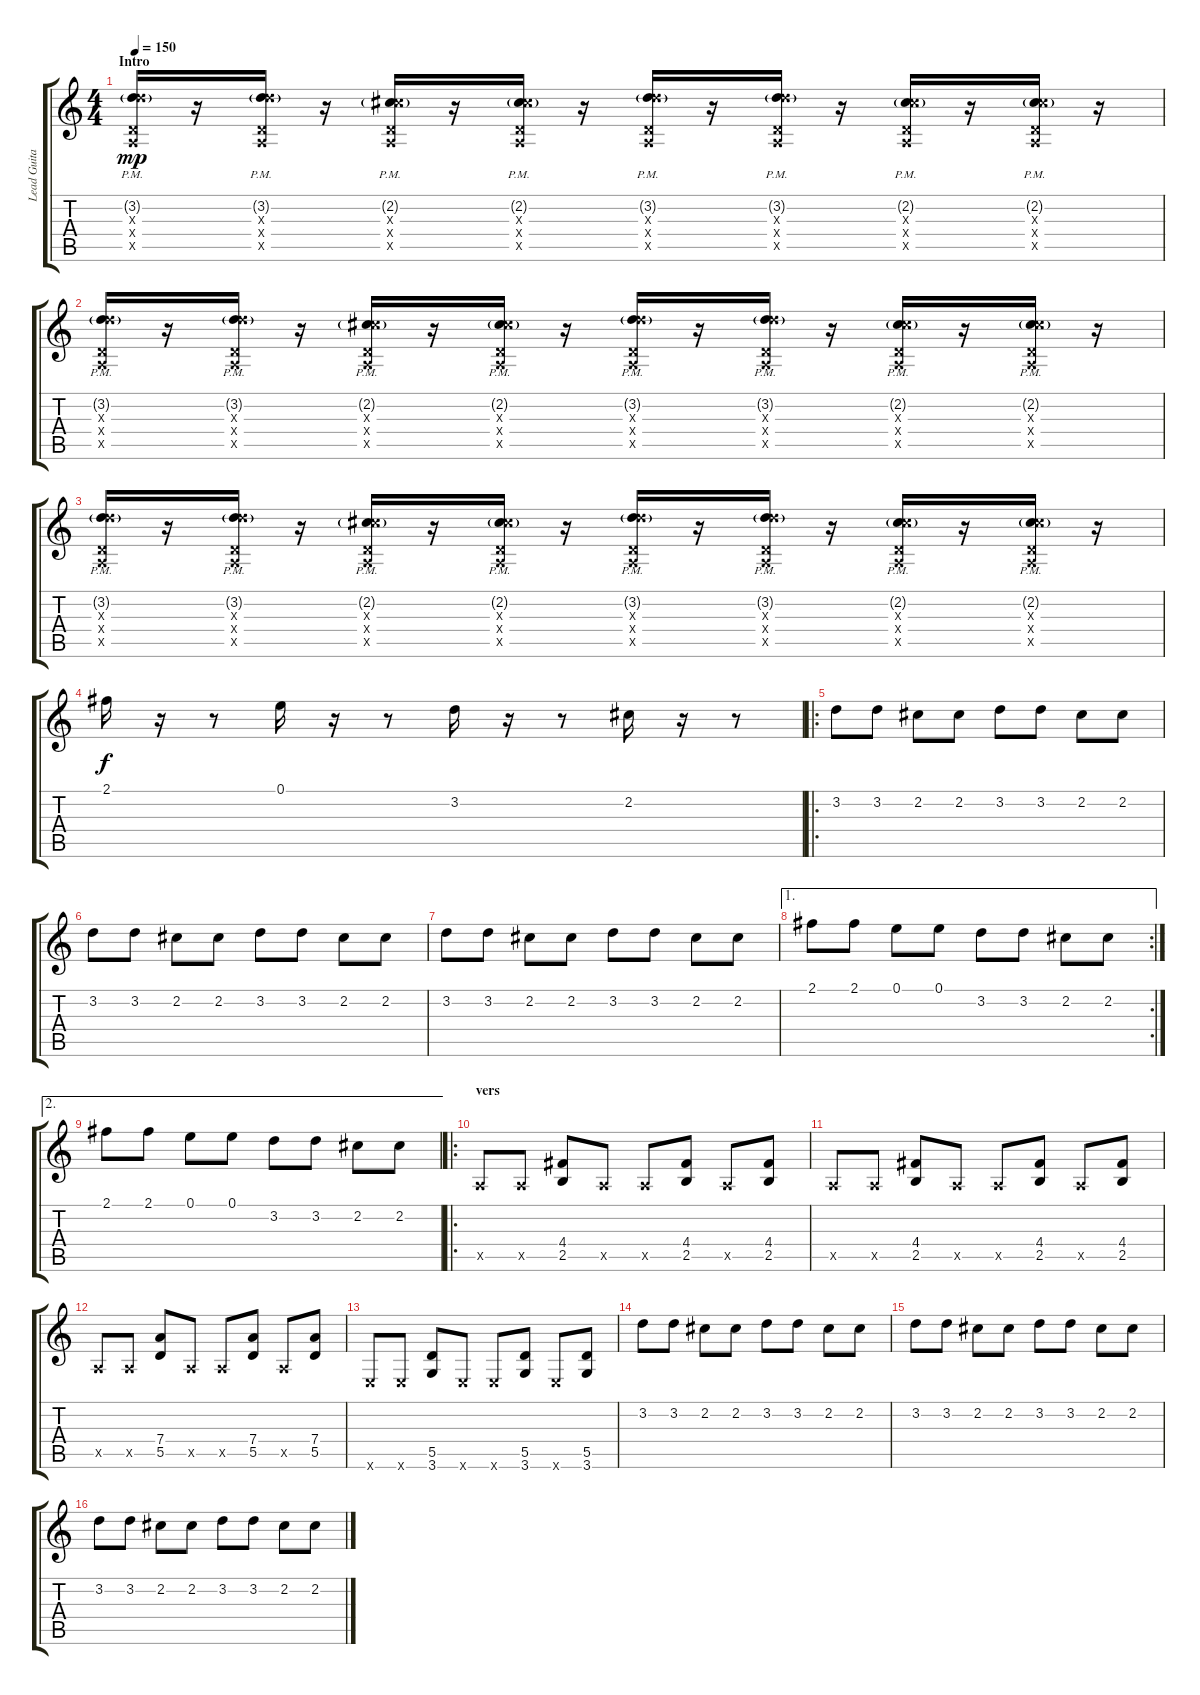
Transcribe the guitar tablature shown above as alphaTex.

\track ("Lead Guitar" "Lead Guita") {instrument distortionguitar}
\staff {score tabs}
\tuning (E4 B3 G3 D3 A2 E2) {hide}
\ts (4 4)
\section ("" "Intro")
\tempo 150
\clef g2
\ks c
(3.2{g pm} 7.3{x} 0.4{x} 0.5{x}).16{dy mp instrument distortionguitar} r.16 (3.2{g pm} 7.3{x} 0.4{x} 0.5{x}).16 r.16 (2.2{g pm} 6.3{x} 0.4{x} 0.5{x}).16 r.16 (2.2{g pm} 6.3{x} 0.4{x} 0.5{x}).16 r.16 (3.2{g pm} 7.3{x} 0.4{x} 0.5{x}).16 r.16 (3.2{g pm} 7.3{x} 0.4{x} 0.5{x}).16 r.16 (2.2{g pm} 6.3{x} 0.4{x} 0.5{x}).16 r.16 (2.2{g pm} 6.3{x} 0.4{x} 0.5{x}).16 r.16 |
(3.2{g pm} 7.3{x} 0.4{x} 0.5{x}).16 r.16 (3.2{g pm} 7.3{x} 0.4{x} 0.5{x}).16 r.16 (2.2{g pm} 6.3{x} 0.4{x} 0.5{x}).16 r.16 (2.2{g pm} 6.3{x} 0.4{x} 0.5{x}).16 r.16 (3.2{g pm} 7.3{x} 0.4{x} 0.5{x}).16 r.16 (3.2{g pm} 7.3{x} 0.4{x} 0.5{x}).16 r.16 (2.2{g pm} 6.3{x} 0.4{x} 0.5{x}).16 r.16 (2.2{g pm} 6.3{x} 0.4{x} 0.5{x}).16 r.16 |
(3.2{g pm} 7.3{x} 0.4{x} 0.5{x}).16 r.16 (3.2{g pm} 7.3{x} 0.4{x} 0.5{x}).16 r.16 (2.2{g pm} 6.3{x} 0.4{x} 0.5{x}).16 r.16 (2.2{g pm} 6.3{x} 0.4{x} 0.5{x}).16 r.16 (3.2{g pm} 7.3{x} 0.4{x} 0.5{x}).16 r.16 (3.2{g pm} 7.3{x} 0.4{x} 0.5{x}).16 r.16 (2.2{g pm} 6.3{x} 0.4{x} 0.5{x}).16 r.16 (2.2{g pm} 6.3{x} 0.4{x} 0.5{x}).16 r.16 |
2.1.16{dy f} r.16 r.8 0.1.16 r.16 r.8 3.2.16 r.16 r.8 2.2.16 r.16 r.8 |
\ro
3.2.8 3.2.8 2.2.8 2.2.8 3.2.8 3.2.8 2.2.8 2.2.8 |
3.2.8 3.2.8 2.2.8 2.2.8 3.2.8 3.2.8 2.2.8 2.2.8 |
3.2.8 3.2.8 2.2.8 2.2.8 3.2.8 3.2.8 2.2.8 2.2.8 |
\ae 1
\rc 2
2.1.8 2.1.8 0.1.8 0.1.8 3.2.8 3.2.8 2.2.8 2.2.8 |
\ae 2
2.1.8 2.1.8 0.1.8 0.1.8 3.2.8 3.2.8 2.2.8 2.2.8 |
\ro
\section ("" "vers")
0.5{x}.8 0.5{x}.8 (4.4 2.5).8 0.5{x}.8 0.5{x}.8 (4.4 2.5).8 0.5{x}.8 (4.4 2.5).8 |
0.5{x}.8 0.5{x}.8 (4.4 2.5).8 0.5{x}.8 0.5{x}.8 (4.4 2.5).8 0.5{x}.8 (4.4 2.5).8 |
0.5{x}.8 0.5{x}.8 (7.4 5.5).8 0.5{x}.8 0.5{x}.8 (7.4 5.5).8 0.5{x}.8 (7.4 5.5).8 |
0.6{x}.8 0.6{x}.8 (5.5 3.6).8 0.6{x}.8 0.6{x}.8 (5.5 3.6).8 0.6{x}.8 (5.5 3.6).8 |
3.2.8 3.2.8 2.2.8 2.2.8 3.2.8 3.2.8 2.2.8 2.2.8 |
3.2.8 3.2.8 2.2.8 2.2.8 3.2.8 3.2.8 2.2.8 2.2.8 |
3.2.8 3.2.8 2.2.8 2.2.8 3.2.8 3.2.8 2.2.8 2.2.8
